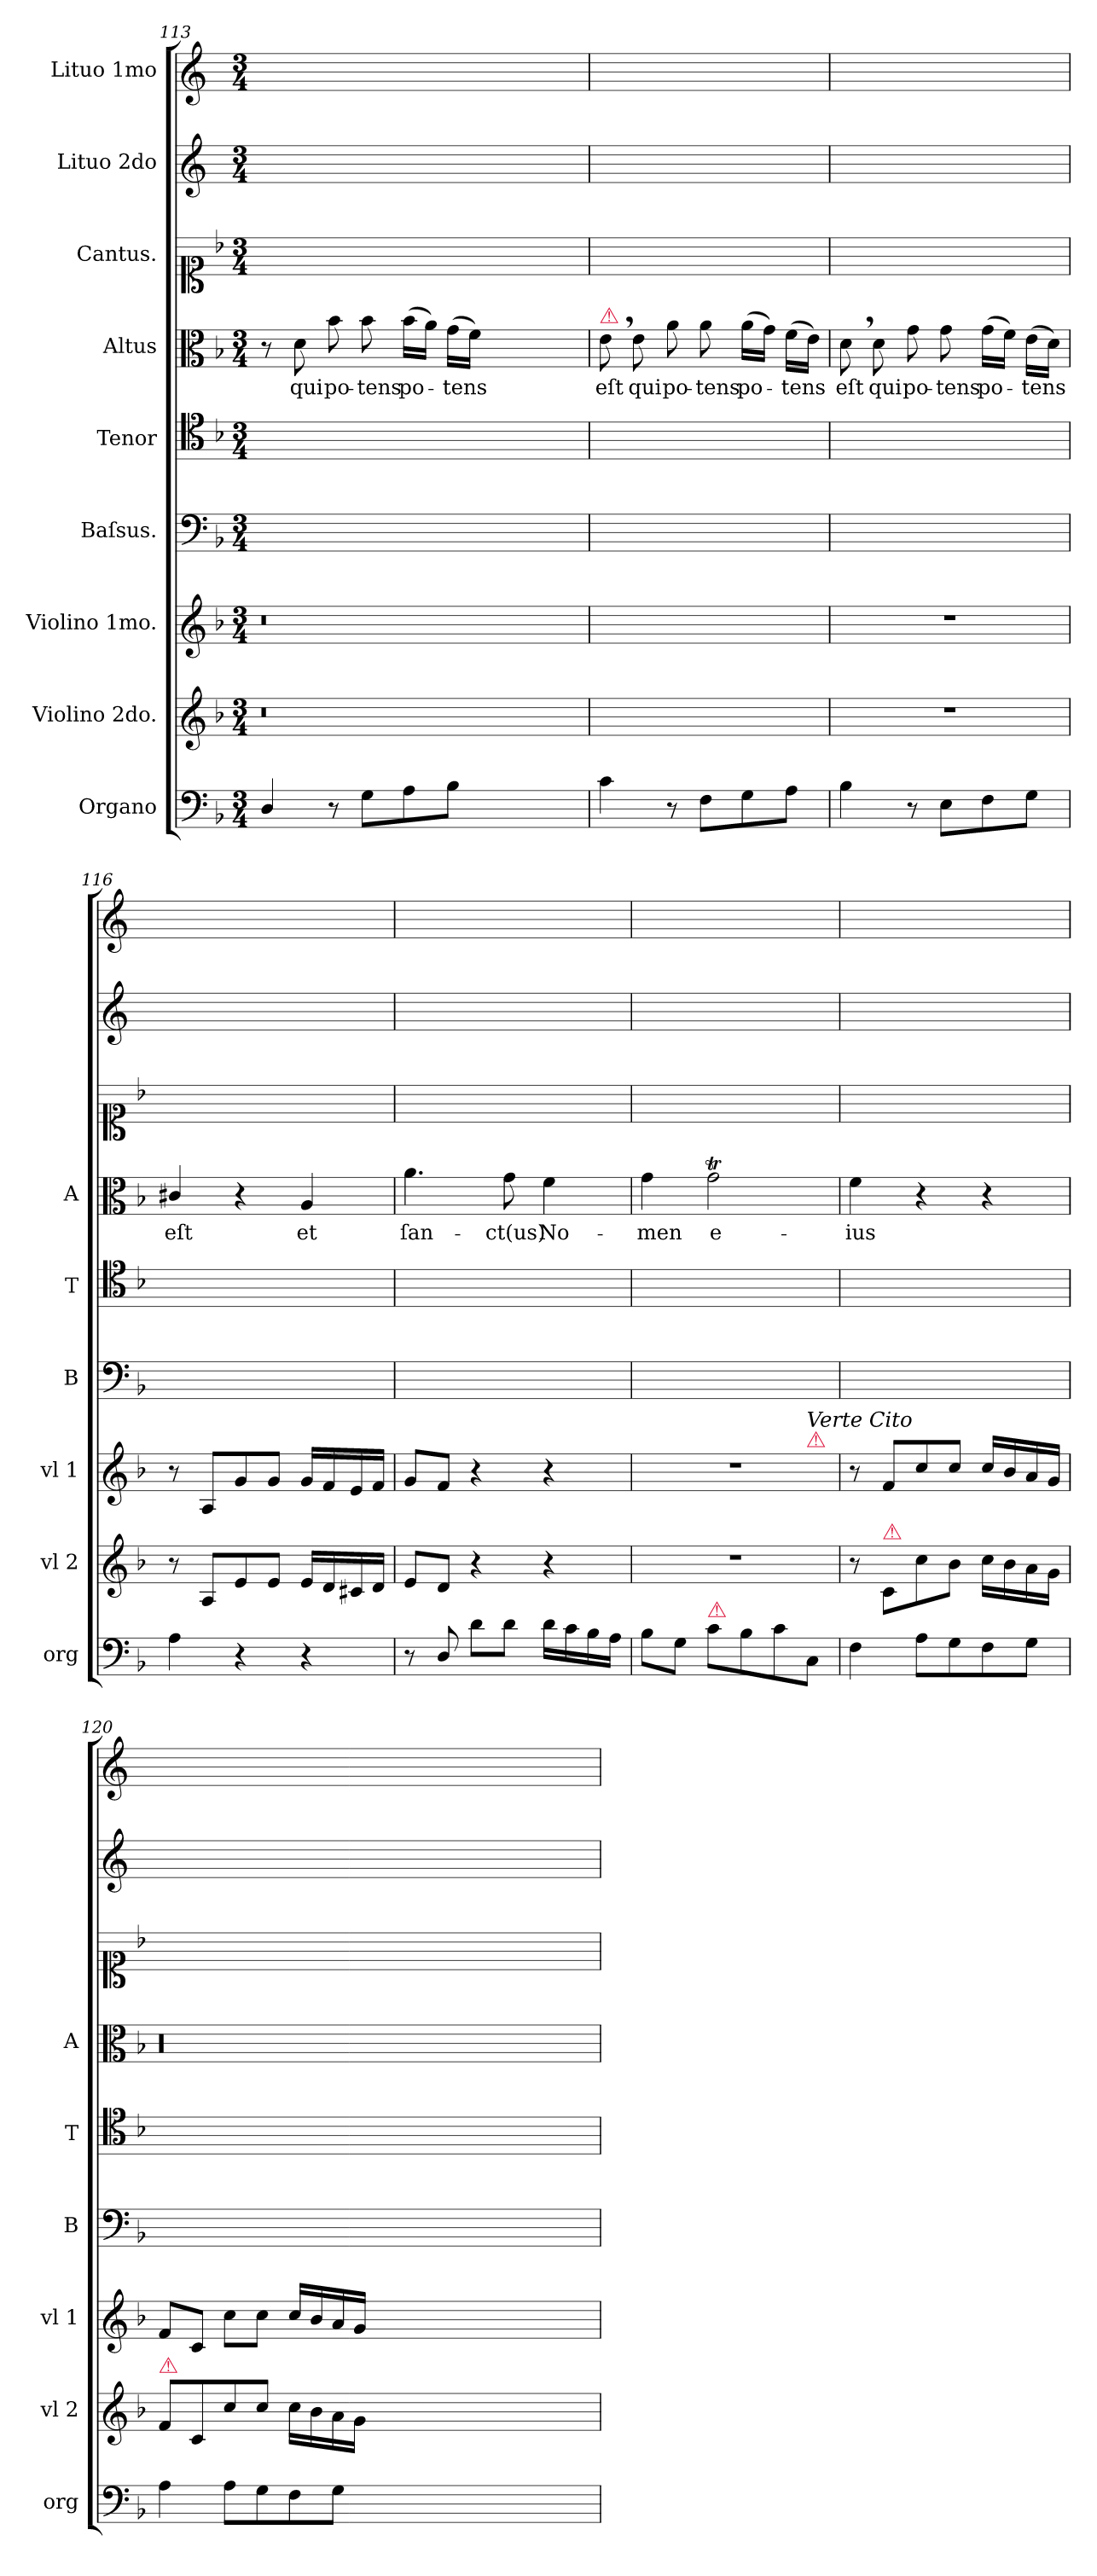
**kern	**kern	**kern	**dynam	**kern	**kern	**kern	**text	**kern	**kern	**kern
*part9	*part8	*part7	*part7	*part6	*part5	*part4	*part4	*part3	*part2	*part1
*staff9	*staff8	*staff7	*staff7	*staff6	*staff5	*staff4	*staff4	*staff3	*staff2	*staff1
*I"Organo	*I"Violino 2do.	*I"Violino 1mo.	*	*I"Baſsus.	*I"Tenor	*I"Altus	*	*I"Cantus.	*I"Lituo 2do	*I"Lituo 1mo
*I'org	*I'vl 2	*I'vl 1	*	*I'B	*I'T	*I'A	*	*	*	*
*clefF4	*clefG2	*clefG2	*	*clefF4	*clefC4	*clefC3	*	*clefC1	*clefG2	*clefG2
*	*	*	*	*	*	*	*	*	*ITrd-3c-5	*ITrd-3c-5
*k[b-]	*k[b-]	*k[b-]	*	*k[b-]	*k[b-]	*k[b-]	*	*k[b-]	*k[b-]	*k[b-]
*M3/4	*M3/4	*M3/4	*	*M3/4	*M3/4	*M3/4	*	*M3/4	*M3/4	*M3/4
=113	=113	=113	=113	=113	=113	=113	=113	=113	=113	=113
!	!LO:N:vis=0	!LO:N:vis=0	!	!	!	!	!	!	!	!
4D/	1.r	1.r	.	2.ryy	2.ryy	8r	.	2.ryy	2.ryy	2.ryy
.	.	.	.	.	.	8d\	qui	.	.	.
8r	.	.	.	.	.	8b-\	po-	.	.	.
8G\L	.	.	.	.	.	8b-\	-tens	.	.	.
8A\	.	.	.	.	.	(>16b-\LL	po-	.	.	.
.	.	.	.	.	.	16a\JJ)	.	.	.	.
8B-\J	.	.	.	.	.	(>16g\LL	-tens	.	.	.
.	.	.	.	.	.	16f\JJ)	.	.	.	.
2.ryy	.	.	.	2.ryy	2.ryy	2.ryy	.	2.ryy	2.ryy	2.ryy
=114	=114	=114	=114	=114	=114	=114	=114	=114	=114	=114
!	!	!	!	!	!	!LO:TX:a:color=crimson:t=⚠	!	!	!	!
4c\	2.ryy	2.ryy	.	2.ryy	2.ryy	8e,\	eſt	2.ryy	2.ryy	2.ryy
.	.	.	.	.	.	8e\	qui	.	.	.
8r	.	.	.	.	.	8a\	po-	.	.	.
8F\L	.	.	.	.	.	8a\	-tens	.	.	.
8G\	.	.	.	.	.	(>16a\LL	po-	.	.	.
.	.	.	.	.	.	16g\JJ)	.	.	.	.
8A\J	.	.	.	.	.	(>16f\LL	-tens	.	.	.
.	.	.	.	.	.	16e\JJ)	.	.	.	.
=115	=115	=115	=115	=115	=115	=115	=115	=115	=115	=115
4B-\	2.r	2.r	.	2.ryy	2.ryy	8d,\	eſt	2.ryy	2.ryy	2.ryy
.	.	.	.	.	.	8d\	qui	.	.	.
8r	.	.	.	.	.	8g\	po-	.	.	.
8E\L	.	.	.	.	.	8g\	-tens	.	.	.
8F\	.	.	.	.	.	(>16g\LL	po-	.	.	.
.	.	.	.	.	.	16f\JJ)	.	.	.	.
8G\J	.	.	.	.	.	(>16e\LL	-tens	.	.	.
.	.	.	.	.	.	16d\JJ)	.	.	.	.
=116	=116	=116	=116	=116	=116	=116	=116	=116	=116	=116
4A\	8r	8r	.	2.ryy	2.ryy	4c#X/	eſt	2.ryy	2.ryy	2.ryy
!	!	!	!LO:DY:a	!	!	!	!	!	!	!
.	8A/L	8A/L	forte	.	.	.	.	.	.	.
4r	8e/	8g/	.	.	.	4r	.	.	.	.
.	8e/J	8g/J	.	.	.	.	.	.	.	.
4r	16e/LL	16g/LL	.	.	.	4A/	et	.	.	.
.	16d/	16f/	.	.	.	.	.	.	.	.
.	16c#X/	16e/	.	.	.	.	.	.	.	.
.	16d/JJ	16f/JJ	.	.	.	.	.	.	.	.
=117	=117	=117	=117	=117	=117	=117	=117	=117	=117	=117
8r	8e/L	8g/L	.	2.ryy	2.ryy	4.a\	ſan-	2.ryy	2.ryy	2.ryy
8D/	8d/J	8f/J	.	.	.	.	.	.	.	.
8d\L	4r	4r	.	.	.	.	.	.	.	.
8d\J	.	.	.	.	.	8g\	-ct(us)	.	.	.
16d\LL	4r	4r	.	.	.	4f\	No-	.	.	.
16c\	.	.	.	.	.	.	.	.	.	.
16B-\	.	.	.	.	.	.	.	.	.	.
16A\JJ	.	.	.	.	.	.	.	.	.	.
=118	=118	=118	=118	=118	=118	=118	=118	=118	=118	=118
*	*	*^	*	*	*	*	*	*	*	*
8B-\L	2.r	2.r	2ryy	.	2.ryy	2.ryy	4g\	-men	2.ryy	2.ryy	2.ryy
8G\J	.	.	.	.	.	.	.	.	.	.	.
!LO:TX:a:color=crimson:t=⚠	!	!	!	!	!	!	!	!	!	!	!
8c\L	.	.	.	.	.	.	2gT\	e-	.	.	.
8B-\	.	.	.	.	.	.	.	.	.	.	.
8c\	.	.	8ryy	.	.	.	.	.	.	.	.
!	!	!	!LO:TX:a:color=crimson:t=⚠	!	!	!	!	!	!	!	!
!	!	!	!LO:TX:a:i:t=Verte Cito	!	!	!	!	!	!	!	!
8C/J	.	.	8ryy	.	.	.	.	.	.	.	.
=119	=119	=119	=119	=119	=119	=119	=119	=119	=119	=119	=119
!	!	!	!	!LO:DY:a	!	!	!	!	!	!	!
*	*	*v	*v	*	*	*	*	*	*	*	*
4F\	8r	8r	Forte	2.ryy	2.ryy	4f\	-ius	2.ryy	2.ryy	2.ryy
!	!LO:TX:a:color=crimson:t=⚠	!	!	!	!	!	!	!	!	!
.	8c/L	8f/L	.	.	.	.	.	.	.	.
8A\L	8cc\	8cc/	.	.	.	4r	.	.	.	.
8G\	8b-\J	8cc/J	.	.	.	.	.	.	.	.
8F\	16cc\LL	16cc/LL	.	.	.	4r	.	.	.	.
.	16b-\	16b-/	.	.	.	.	.	.	.	.
8G\J	16a\	16a/	.	.	.	.	.	.	.	.
.	16g\JJ	16g/JJ	.	.	.	.	.	.	.	.
=120	=120	=120	=120	=120	=120	=120	=120	=120	=120	=120
!	!LO:TX:a:color=crimson:t=⚠	!	!	!	!	!	!	!	!	!
!	!	!	!	!	!	!LO:N:vis=00	!	!	!	!
4A\	8f/L	8f/L	.	2.ryy	2.ryy	0.r	.	2.ryy	2.ryy	2.ryy
.	8c/	8c/J	.	.	.	.	.	.	.	.
8A\L	8cc\	8cc\L	.	.	.	.	.	.	.	.
8G\	8cc\J	8cc\J	.	.	.	.	.	.	.	.
8F\	16cc\LL	16cc/LL	.	.	.	.	.	.	.	.
.	16b-\	16b-/	.	.	.	.	.	.	.	.
8G\J	16a\	16a/	.	.	.	.	.	.	.	.
.	16g\JJ	16g/JJ	.	.	.	.	.	.	.	.
0ryy	0ryy	0ryy	.	0ryy	0ryy	.	.	0ryy	0ryy	0ryy
4ryy	4ryy	4ryy	.	4ryy	4ryy	.	.	4ryy	4ryy	4ryy
=	=	=	=	=	=	=	=	=	=	=
*-	*-	*-	*-	*-	*-	*-	*-	*-	*-	*-
